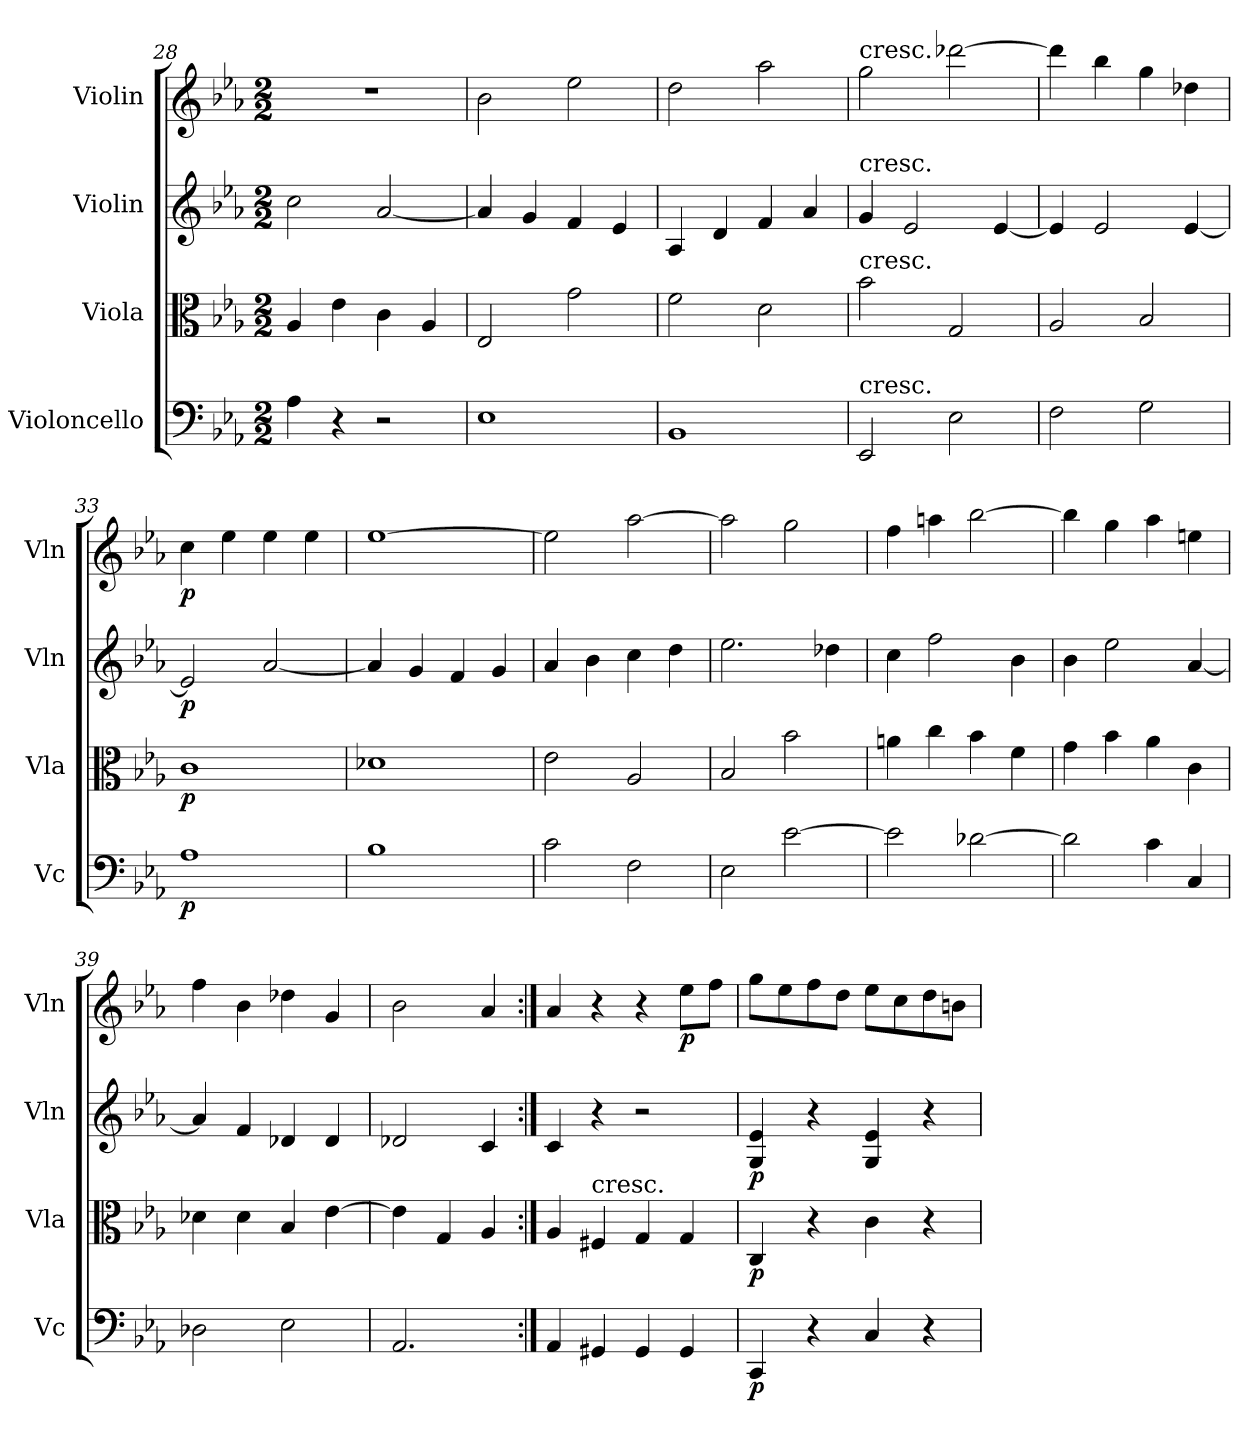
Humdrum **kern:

**kern	**dynam	**kern	**dynam	**kern	**dynam	**kern	**dynam
*part4	*part4	*part3	*part3	*part2	*part2	*part1	*part1
*staff4	*staff4	*staff3	*staff3	*staff2	*staff2	*staff1	*staff1
*I"Violoncello	*	*I"Viola	*	*I"Violin	*	*I"Violin	*
*I'Vc	*	*I'Vla	*	*I'Vln	*	*I'Vln	*
*clefF4	*	*clefC3	*	*clefG2	*	*clefG2	*
*k[b-e-a-]	*	*k[b-e-a-]	*	*k[b-e-a-]	*	*k[b-e-a-]	*
*c:	*	*c:	*	*c:	*	*c:	*
*M2/2	*	*M2/2	*	*M2/2	*	*M2/2	*
=28	=28	=28	=28	=28	=28	=28	=28
4A-\	.	4A-/	.	2cc\	.	1r	.
4r	.	4e-\	.	.	.	.	.
2r	.	4c\	.	[2a-/	.	.	.
.	.	4A-/	.	.	.	.	.
=29	=29	=29	=29	=29	=29	=29	=29
1E-	.	2E-/	.	4a-/]	.	2b-\	.
.	.	.	.	4g/	.	.	.
.	.	2g\	.	4f/	.	2ee-\	.
.	.	.	.	4e-/	.	.	.
=30	=30	=30	=30	=30	=30	=30	=30
1BB-	.	2f\	.	4A-/	.	2dd\	.
.	.	.	.	4d/	.	.	.
.	.	2d\	.	4f/	.	2aa-\	.
.	.	.	.	4a-/	.	.	.
=31	=31	=31	=31	=31	=31	=31	=31
!	!	!	!	!	!	!LO:TX:t=cresc.	!
!	!	!	!	!LO:TX:t=cresc.	!	!	!
!	!	!LO:TX:t=cresc.	!	!	!	!	!
!LO:TX:t=cresc.	!	!	!	!	!	!	!
2EE-/	.	2b-\	.	4g/	.	2gg\	.
.	.	.	.	2e-/	.	.	.
2E-\	.	2G/	.	.	.	[2ddd-X\	.
.	.	.	.	[4e-/	.	.	.
=32	=32	=32	=32	=32	=32	=32	=32
2F\	.	2A-/	.	4e-/]	.	4ddd-\]	.
.	.	.	.	2e-/	.	4bb-\	.
2G\	.	2B-/	.	.	.	4gg\	.
.	.	.	.	[4e-/	.	4dd-X\	.
=33	=33	=33	=33	=33	=33	=33	=33
1A-	p	1c	p	2e-/]	p	4cc\	p
.	.	.	.	.	.	4ee-\	.
.	.	.	.	[2a-/	.	4ee-\	.
.	.	.	.	.	.	4ee-\	.
=34	=34	=34	=34	=34	=34	=34	=34
1B-	.	1d-X	.	4a-/]	.	[1ee-	.
.	.	.	.	4g/	.	.	.
.	.	.	.	4f/	.	.	.
.	.	.	.	4g/	.	.	.
=35	=35	=35	=35	=35	=35	=35	=35
2c\	.	2e-\	.	4a-/	.	2ee-\]	.
.	.	.	.	4b-\	.	.	.
2F\	.	2A-/	.	4cc\	.	[2aa-\	.
.	.	.	.	4dd\	.	.	.
=36	=36	=36	=36	=36	=36	=36	=36
2E-\	.	2B-/	.	2.ee-\	.	2aa-\]	.
[2e-\	.	2b-\	.	.	.	2gg\	.
.	.	.	.	4dd-X\	.	.	.
=37	=37	=37	=37	=37	=37	=37	=37
2e-\]	.	4an\	.	4cc\	.	4ff\	.
.	.	4cc\	.	2ff\	.	4aan\	.
[2d-X\	.	4b-\	.	.	.	[2bb-\	.
.	.	4f\	.	4b-\	.	.	.
=38	=38	=38	=38	=38	=38	=38	=38
2d-\]	.	4g\	.	4b-\	.	4bb-\]	.
.	.	4b-\	.	2ee-\	.	4gg\	.
4c\	.	4a-\	.	.	.	4aa-\	.
4C/	.	4c\	.	[4a-/	.	4een\	.
=39	=39	=39	=39	=39	=39	=39	=39
2D-X\	.	4d-X\	.	4a-/]	.	4ff\	.
.	.	4d-\	.	4f/	.	4b-\	.
2E-\	.	4B-/	.	4d-X/	.	4dd-X\	.
.	.	[4e-\	.	4d-/	.	4g/	.
=40	=40	=40	=40	=40	=40	=40	=40
2.AA-/	.	4e-\]	.	2d-X/	.	2b-\	.
.	.	4G/	.	.	.	.	.
.	.	4A-/	.	4c/	.	4a-/	.
=41:|!	=41:|!	=41:|!	=41:|!	=41:|!	=41:|!	=41:|!	=41:|!
4AA-/	.	4A-/	.	4c/	.	4a-/	.
!	!	!LO:TX:t=cresc.	!	!	!	!	!
4GG#X/	.	4F#X/	.	4r	.	4r	.
4GG#/	.	4G/	.	2r	.	4r	.
4GG#/	.	4G/	.	.	.	8ee-\L	p
.	.	.	.	.	.	8ff\J	.
=42	=42	=42	=42	=42	=42	=42	=42
4CC/	p	4C/	p	4G/ 4e-/	p	8gg\L	.
.	.	.	.	.	.	8ee-\	.
4r	.	4r	.	4r	.	8ff\	.
.	.	.	.	.	.	8dd\J	.
4C/	.	4c\	.	4G/ 4e-/	.	8ee-\L	.
.	.	.	.	.	.	8cc\	.
4r	.	4r	.	4r	.	8dd\	.
.	.	.	.	.	.	8bn\J	.
=	=	=	=	=	=	=	=
*-	*-	*-	*-	*-	*-	*-	*-
